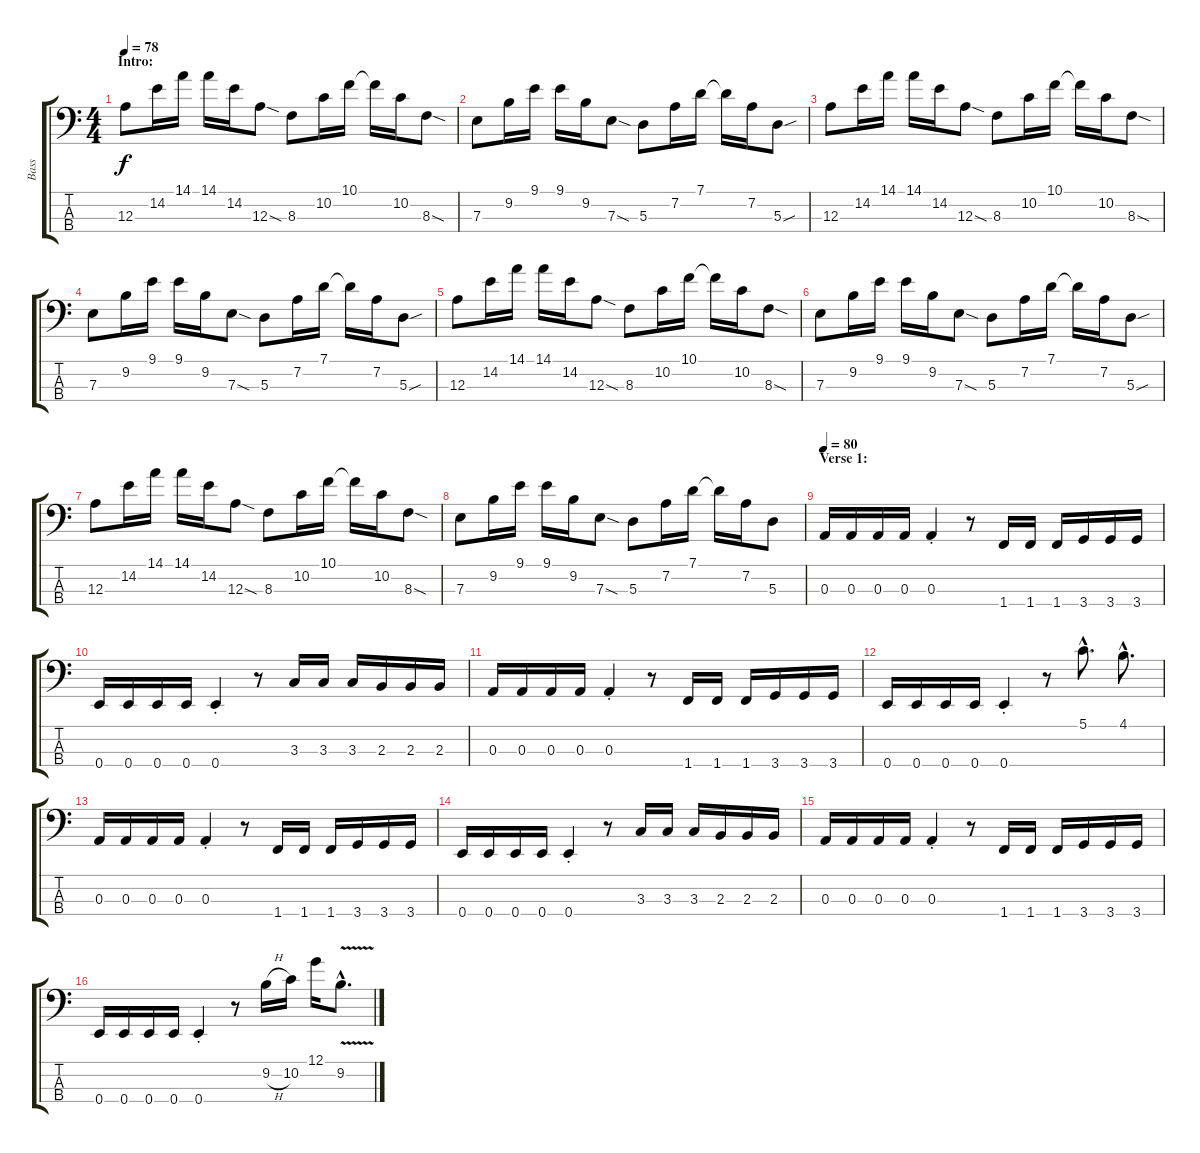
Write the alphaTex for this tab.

\track ("Bass" "Bass") {instrument electricbasspick}
\staff {score tabs}
\tuning (G2 D2 A1 E1) {hide}
\ts (4 4)
\section ("" "Intro:")
\tempo 78
\clef f4
\ks c
12.3.8{dy f instrument electricbasspick} 14.2.16 14.1.16 14.1.16 14.2.16 12.3{sod}.8 8.3.8 10.2.16 10.1.16 10.1{t}.16 10.2.16 8.3{sod}.8 |
7.3.8 9.2.16 9.1.16 9.1.16 9.2.16 7.3{sod}.8 5.3.8 7.2.16 7.1.16 7.1{t}.16 7.2.16 5.3{sou}.8 |
12.3.8 14.2.16 14.1.16 14.1.16 14.2.16 12.3{sod}.8 8.3.8 10.2.16 10.1.16 10.1{t}.16 10.2.16 8.3{sod}.8 |
7.3.8 9.2.16 9.1.16 9.1.16 9.2.16 7.3{sod}.8 5.3.8 7.2.16 7.1.16 7.1{t}.16 7.2.16 5.3{sou}.8 |
12.3.8 14.2.16 14.1.16 14.1.16 14.2.16 12.3{sod}.8 8.3.8 10.2.16 10.1.16 10.1{t}.16 10.2.16 8.3{sod}.8 |
7.3.8 9.2.16 9.1.16 9.1.16 9.2.16 7.3{sod}.8 5.3.8 7.2.16 7.1.16 7.1{t}.16 7.2.16 5.3{sou}.8 |
12.3.8 14.2.16 14.1.16 14.1.16 14.2.16 12.3{sod}.8 8.3.8 10.2.16 10.1.16 10.1{t}.16 10.2.16 8.3{sod}.8 |
7.3.8 9.2.16 9.1.16 9.1.16 9.2.16 7.3{sod}.8 5.3.8 7.2.16 7.1.16 7.1{t}.16 7.2.16 5.3.8 |
\section ("" "Verse 1:")
\tempo 80
0.3.16 0.3.16 0.3.16 0.3.16 0.3{st}.4 r.8 1.4.16 1.4.16 1.4.16 3.4.16 3.4.16 3.4.16 |
0.4.16 0.4.16 0.4.16 0.4.16 0.4{st}.4 r.8 3.3.16 3.3.16 3.3.16 2.3.16 2.3.16 2.3.16 |
0.3.16 0.3.16 0.3.16 0.3.16 0.3{st}.4 r.8 1.4.16 1.4.16 1.4.16 3.4.16 3.4.16 3.4.16 |
0.4.16 0.4.16 0.4.16 0.4.16 0.4{st}.4 r.8 5.1{hac}.8{d} 4.1{hac}.8{d} |
0.3.16 0.3.16 0.3.16 0.3.16 0.3{st}.4 r.8 1.4.16 1.4.16 1.4.16 3.4.16 3.4.16 3.4.16 |
0.4.16 0.4.16 0.4.16 0.4.16 0.4{st}.4 r.8 3.3.16 3.3.16 3.3.16 2.3.16 2.3.16 2.3.16 |
0.3.16 0.3.16 0.3.16 0.3.16 0.3{st}.4 r.8 1.4.16 1.4.16 1.4.16 3.4.16 3.4.16 3.4.16 |
0.4.16 0.4.16 0.4.16 0.4.16 0.4{st}.4 r.8 9.2{h}.16 10.2.16 12.1.16 9.2{v hac}.8{d}
